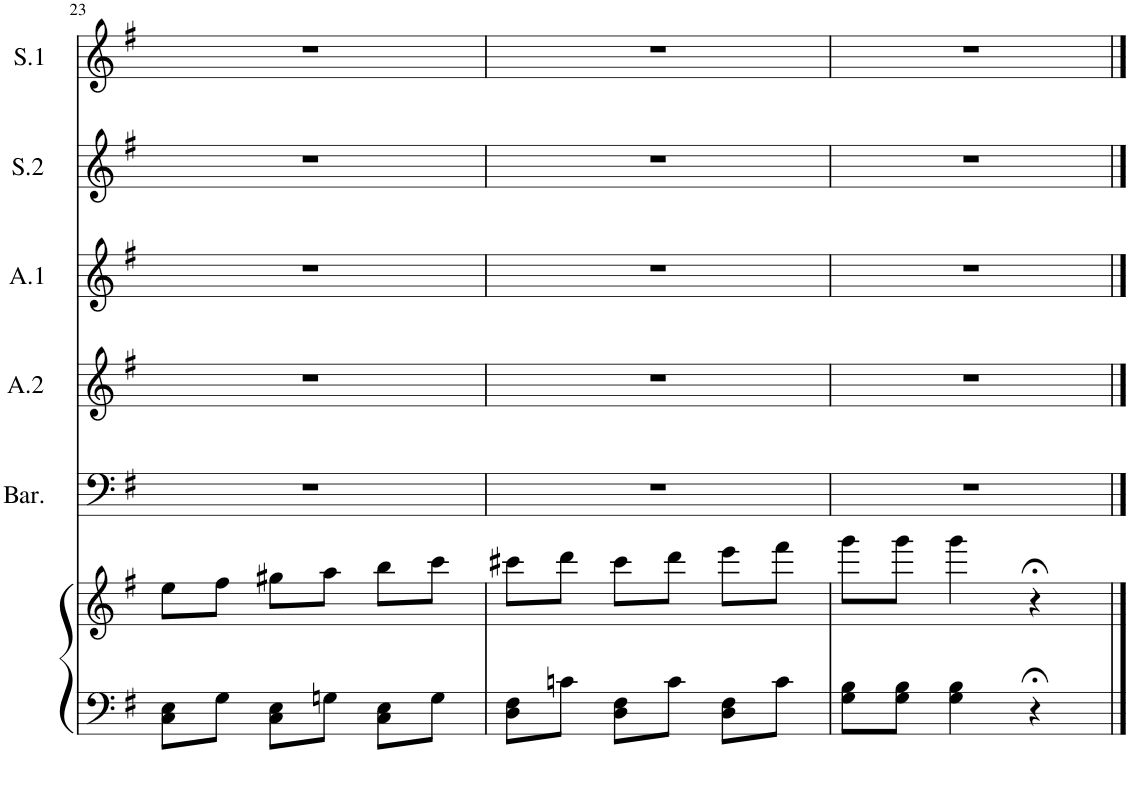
**kern	**kern	**kern	**kern	**kern	**kern	**kern
*part6	*part6	*part5	*part4	*part3	*part2	*part1
*staff7	*staff6	*staff5	*staff4	*staff3	*staff2	*staff1
*I"Piano	*	*I"Baryton	*I"Alto2	*I"Alto1	*I"Soprano2	*I"Soprano1
*I'Pno	*	*I'Bar.	*I'A.2	*I'A.1	*I'S.2	*I'S.1
!!LO:PB:g=z
*clefF4	*clefG2	*clefF4	*clefG2	*clefG2	*clefG2	*clefG2
*k[f#]	*k[f#]	*k[f#]	*k[f#]	*k[f#]	*k[f#]	*k[f#]
*M3/4	*M3/4	*M3/4	*M3/4	*M3/4	*M3/4	*M3/4
=23	=23	=23	=23	=23	=23	=23
8C\ 8E\L	8ee\L	2.r	2.r	2.r	2.r	2.r
8G\J	8ff#\J	.	.	.	.	.
8C\ 8E\L	8gg#X\L	.	.	.	.	.
8Gn\J	8aa\J	.	.	.	.	.
8C\ 8E\L	8bb\L	.	.	.	.	.
8G\J	8ccc\J	.	.	.	.	.
=24	=24	=24	=24	=24	=24	=24
8D\ 8F#\L	8ccc#X\L	2.r	2.r	2.r	2.r	2.r
8cn\J	8ddd\J	.	.	.	.	.
8D\ 8F#\L	8ccc#\L	.	.	.	.	.
8c\J	8ddd\J	.	.	.	.	.
8D\ 8F#\L	8eee\L	.	.	.	.	.
8c\J	8fff#\J	.	.	.	.	.
=25	=25	=25	=25	=25	=25	=25
8G\ 8B\L	8ggg\L	2.r	2.r	2.r	2.r	2.r
8G\ 8B\J	8ggg\J	.	.	.	.	.
4G\ 4B\	4ggg\	.	.	.	.	.
4r;<	4r;<	.	.	.	.	.
==	==	==	==	==	==	==
*-	*-	*-	*-	*-	*-	*-
